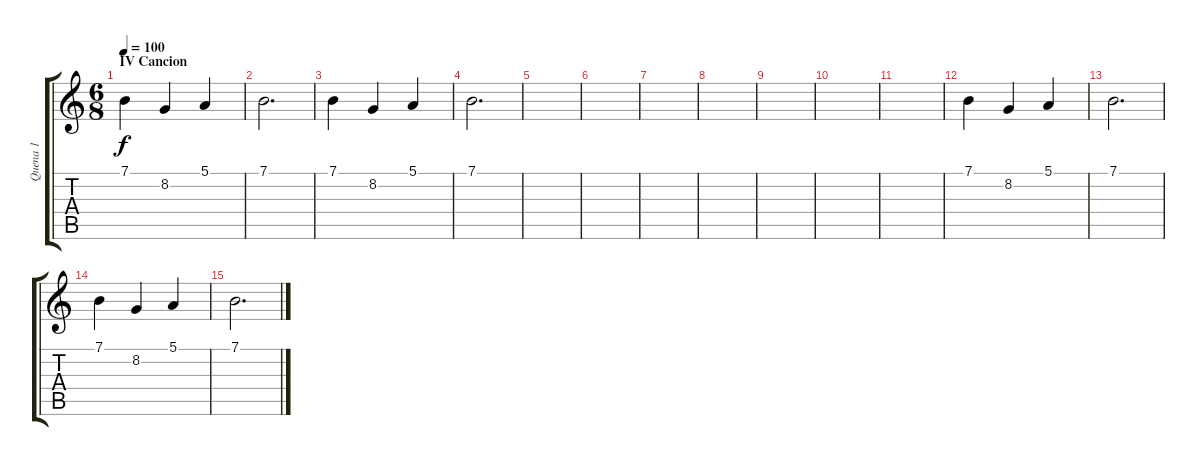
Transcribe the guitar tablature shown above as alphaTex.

\track ("Quena 1" "Quena 1") {instrument piccolo}
\staff {score tabs}
\tuning (E4 B3 G3 D3 A2 E2) {hide}
\ts (6 8)
\section ("" "IV Cancion")
\tempo 100
\clef g2
\ks c
7.1.4{dy f instrument piccolo} 8.2.4 5.1.4 |
7.1.2{d} |
7.1.4 8.2.4 5.1.4 |
7.1.2{d} |
|
|
|
|
|
|
|
7.1.4 8.2.4 5.1.4 |
7.1.2{d} |
7.1.4 8.2.4 5.1.4 |
7.1.2{d}
